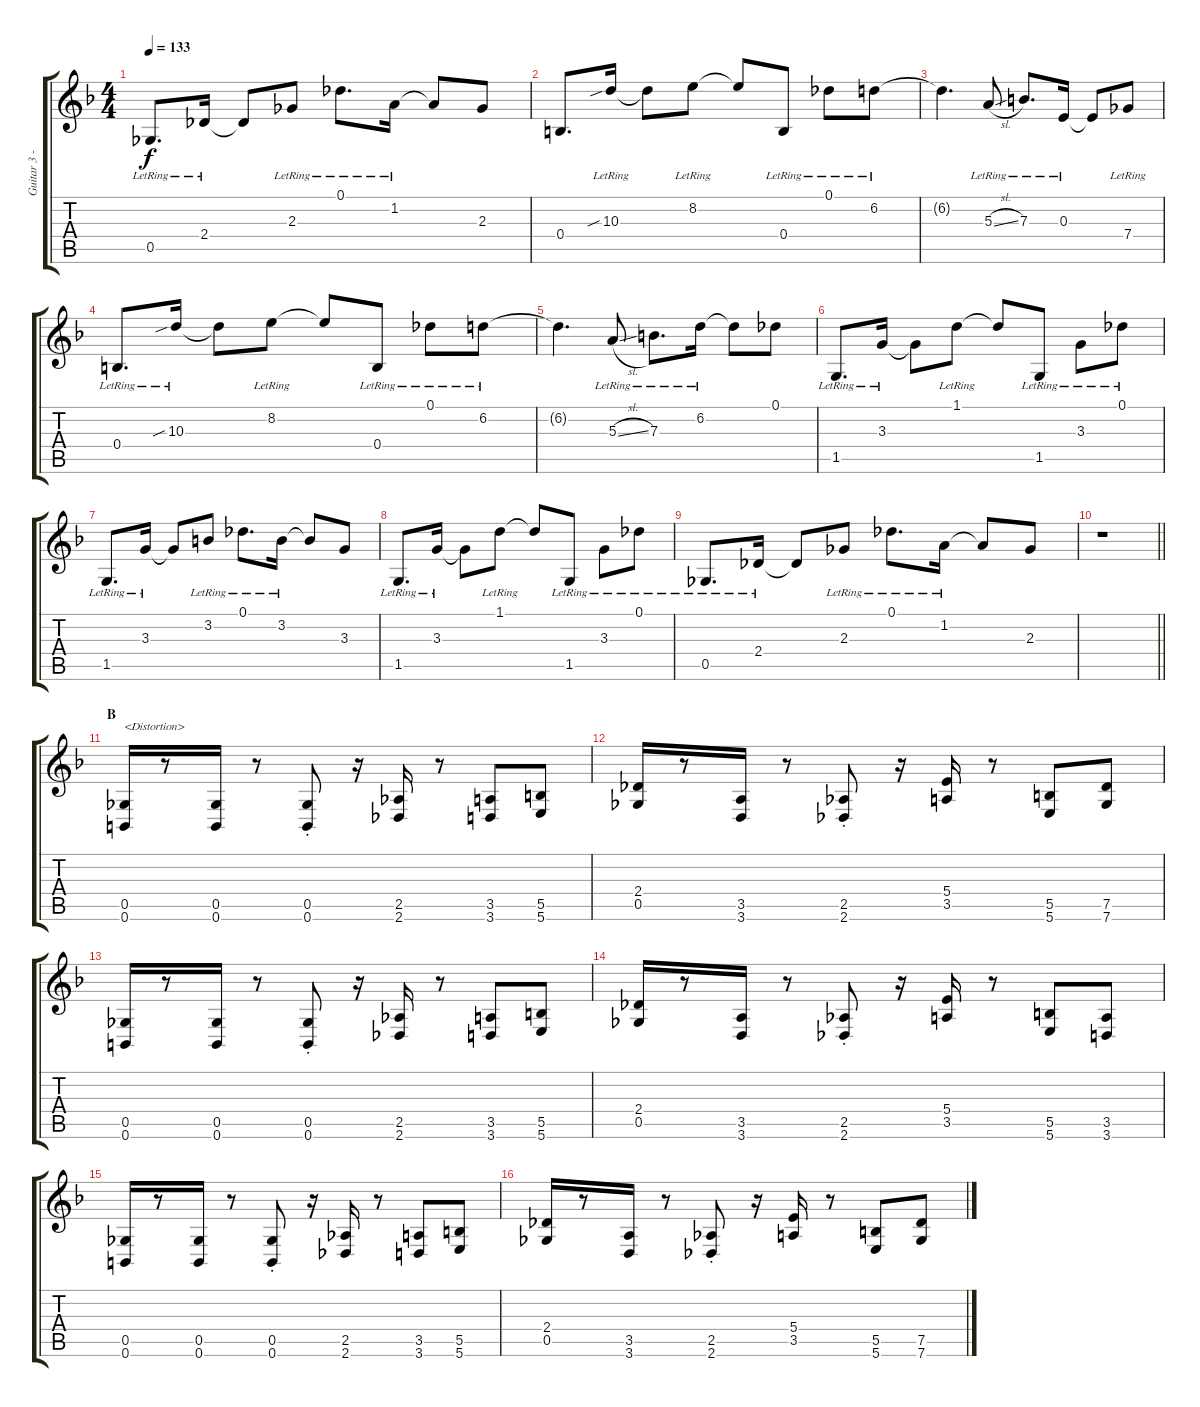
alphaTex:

\track ("Guitar 3 - Aoi" "Guitar 3 -") {instrument overdrivenguitar}
\staff {score tabs}
\tuning (Db4 Ab3 E3 B2 Gb2 B1) {hide}
\ts (4 4)
\tempo 133
\clef g2
\ks f
0.5{lr}.8{d dy f} 2.4{lr}.16 2.4{t}.8 2.3{lr}.8 0.1{lr}.8{d} 1.2{lr}.16 1.2{t}.8 2.3.8 |
0.4.8{d} 10.3{sib lr}.16 10.3{t}.8 8.2{lr}.8 8.2{t}.8 0.4{lr}.8 0.1{lr}.8 6.2{lr}.8 |
6.2{t}.4{d} 5.3{sl lr}.8 7.3{lr}.8{d} 0.3{lr}.16 0.3{t}.8 7.4{lr}.8 |
0.4{lr}.8{d} 10.3{sib lr}.16 10.3{t}.8 8.2{lr}.8 8.2{t}.8 0.4{lr}.8 0.1{lr}.8 6.2{lr}.8 |
6.2{t}.4{d} 5.3{sl lr}.8 7.3{lr}.8{d} 6.2{lr}.16 6.2{t}.8 0.1.8 |
1.5{lr}.8{d} 3.3{lr}.16 3.3{t}.8 1.1{lr}.8 1.1{t}.8 1.5{lr}.8 3.3{lr}.8 0.1{lr}.8 |
1.5{lr}.8{d} 3.3{lr}.16 3.3{t}.8 3.2{lr}.8 0.1{lr}.8{d} 3.2{lr}.16 3.2{t}.8 3.3.8 |
1.5{lr}.8{d} 3.3{lr}.16 3.3{t}.8 1.1{lr}.8 1.1{t}.8 1.5{lr}.8 3.3{lr}.8 0.1{lr}.8 |
0.5{lr}.8{d} 2.4{lr}.16 2.4{t}.8 2.3{lr}.8 0.1{lr}.8{d} 1.2{lr}.16 1.2{t}.8 2.3.8 |
\barLineRight lightlight
r.1 |
\section ("" "B")
(0.5 0.6).16{txt "<Distortion>" instrument overdrivenguitar} r.8 (0.5 0.6).16 r.8 (0.5{st} 0.6{st}).8 r.16 (2.5 2.6).16 r.8 (3.5 3.6).8 (5.5 5.6).8 |
(2.4 0.5).16 r.8 (3.5 3.6).16 r.8 (2.5{st} 2.6{st}).8 r.16 (5.4 3.5).16 r.8 (5.5 5.6).8 (7.5 7.6).8 |
(0.5 0.6).16 r.8 (0.5 0.6).16 r.8 (0.5{st} 0.6{st}).8 r.16 (2.5 2.6).16 r.8 (3.5 3.6).8 (5.5 5.6).8 |
(2.4 0.5).16 r.8 (3.5 3.6).16 r.8 (2.5{st} 2.6{st}).8 r.16 (5.4 3.5).16 r.8 (5.5 5.6).8 (3.5 3.6).8 |
(0.5 0.6).16 r.8 (0.5 0.6).16 r.8 (0.5{st} 0.6{st}).8 r.16 (2.5 2.6).16 r.8 (3.5 3.6).8 (5.5 5.6).8 |
(2.4 0.5).16 r.8 (3.5 3.6).16 r.8 (2.5{st} 2.6{st}).8 r.16 (5.4 3.5).16 r.8 (5.5 5.6).8 (7.5 7.6).8
